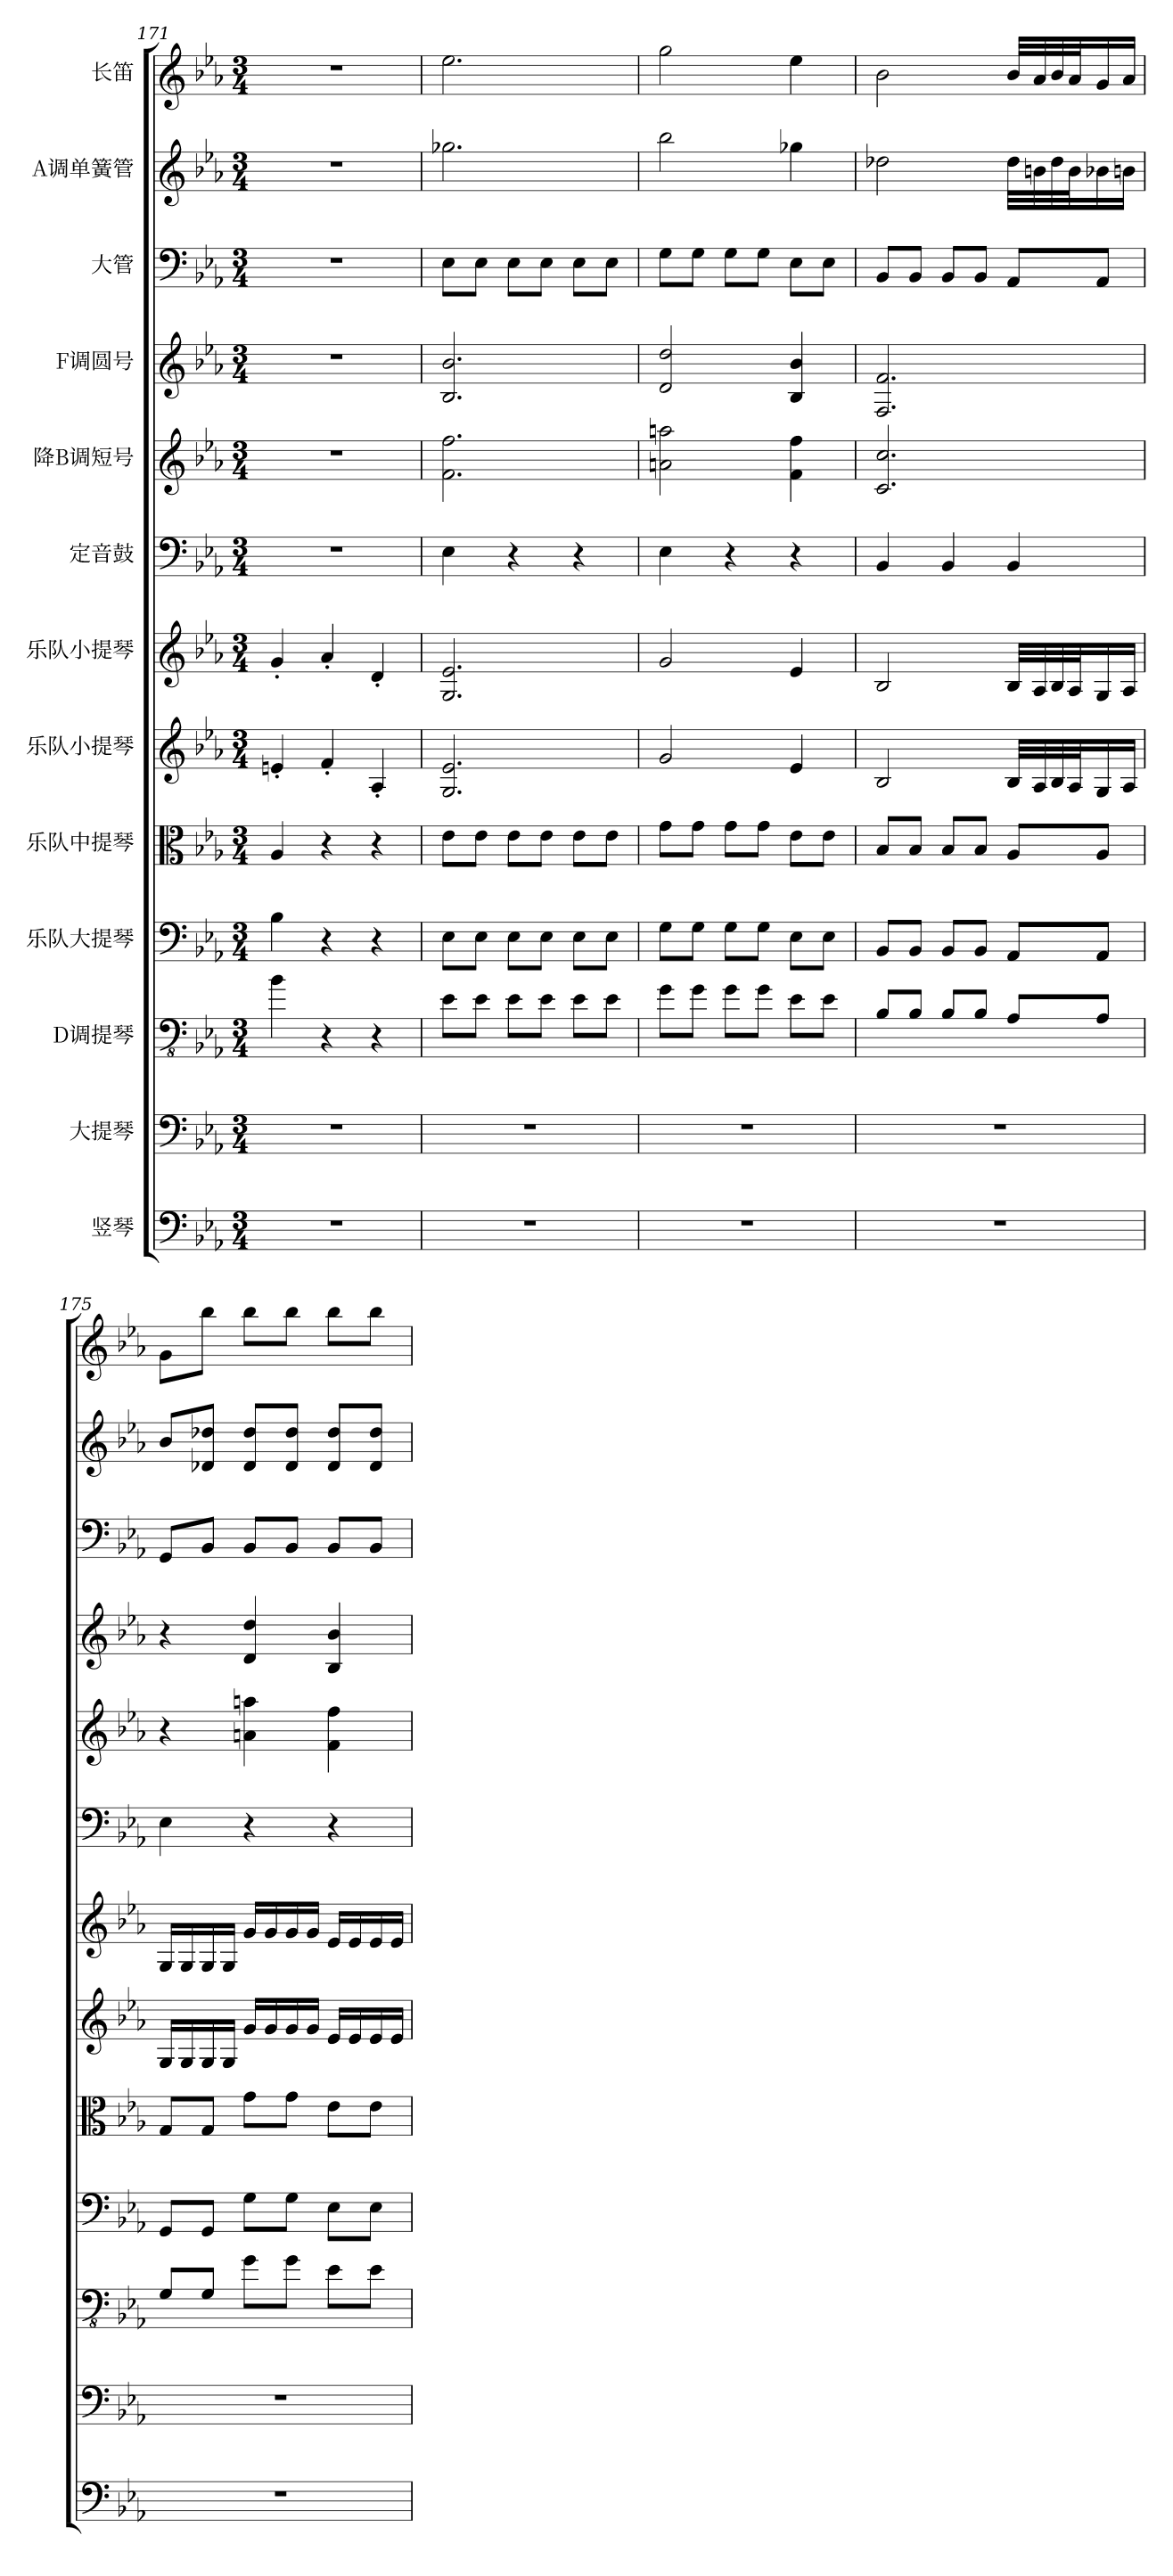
**kern	**kern	**kern	**kern	**kern	**kern	**kern	**kern	**kern	**kern	**kern	**kern	**kern
*part13	*part12	*part11	*part10	*part9	*part8	*part7	*part6	*part5	*part4	*part3	*part2	*part1
*staff13	*staff12	*staff11	*staff10	*staff9	*staff8	*staff7	*staff6	*staff5	*staff4	*staff3	*staff2	*staff1
*I"竖琴	*I"大提琴	*I"D调提琴	*I"乐队大提琴	*I"乐队中提琴	*I"乐队小提琴	*I"乐队小提琴	*I"定音鼓	*I"降B调短号	*I"F调圆号	*I"大管	*I"A调单簧管	*I"长笛
*clefF4	*clefF4	*clefFv4	*clefF4	*clefC3	*clefG2	*clefG2	*clefF4	*clefG2	*clefG2	*clefF4	*clefG2	*clefG2
*	*	*ITrd7c12	*	*	*	*	*	*ITrd1c2	*ITrd4c7	*	*ITrd2c3	*
*k[b-e-a-]	*k[b-e-a-]	*k[b-e-a-]	*k[b-e-a-]	*k[b-e-a-]	*k[b-e-a-]	*k[b-e-a-]	*k[b-e-a-]	*k[b-e-a-d-g-]	*k[b-e-a-d-]	*k[b-e-a-]	*k[]	*k[b-e-a-]
*M3/4	*M3/4	*M3/4	*M3/4	*M3/4	*M3/4	*M3/4	*M3/4	*M3/4	*M3/4	*M3/4	*M3/4	*M3/4
=171	=171	=171	=171	=171	=171	=171	=171	=171	=171	=171	=171	=171
2.r	2.r	4BB-\	4B-\	4A-/	4en'/	4g'/	2.r	2.r	2.r	2.r	2.r	2.r
.	.	4r	4r	4r	4f'/	4a-'/	.	.	.	.	.	.
.	.	4r	4r	4r	4A-'/	4d'/	.	.	.	.	.	.
=172	=172	=172	=172	=172	=172	=172	=172	=172	=172	=172	=172	=172
*	*	*	*	*	*	*	*	*	*	*	*	*MM148
2.r	2.r	8EE-\L	8E-\L	8e-\L	2.G/ 2.e-/	2.G/ 2.e-/	4E-\	2.e-\ 2.ee-\	2.E-/ 2.e-/	8E-\L	2.ee-X\	2.ee-\
.	.	8EE-\J	8E-\J	8e-\J	.	.	.	.	.	8E-\J	.	.
.	.	8EE-\L	8E-\L	8e-\L	.	.	4r	.	.	8E-\L	.	.
.	.	8EE-\J	8E-\J	8e-\J	.	.	.	.	.	8E-\J	.	.
.	.	8EE-\L	8E-\L	8e-\L	.	.	4r	.	.	8E-\L	.	.
.	.	8EE-\J	8E-\J	8e-\J	.	.	.	.	.	8E-\J	.	.
=173	=173	=173	=173	=173	=173	=173	=173	=173	=173	=173	=173	=173
2.r	2.r	8GG\L	8G\L	8g\L	2g/	2g/	4E-\	2gn\ 2ggn\	2G/ 2g/	8G\L	2gg\	2gg\
.	.	8GG\J	8G\J	8g\J	.	.	.	.	.	8G\J	.	.
.	.	8GG\L	8G\L	8g\L	.	.	4r	.	.	8G\L	.	.
.	.	8GG\J	8G\J	8g\J	.	.	.	.	.	8G\J	.	.
.	.	8EE-\L	8E-\L	8e-\L	4e-/	4e-/	4r	4e-\ 4ee-\	4E-/ 4e-/	8E-\L	4ee-X\	4ee-\
.	.	8EE-\J	8E-\J	8e-\J	.	.	.	.	.	8E-\J	.	.
=174	=174	=174	=174	=174	=174	=174	=174	=174	=174	=174	=174	=174
2.r	2.r	8BBB-/L	8BB-/L	8B-/L	2B-/	2B-/	4BB-/	2.B-/ 2.b-/	2.BB-/ 2.B-/	8BB-/L	2b-X\	2b-\
.	.	8BBB-/J	8BB-/J	8B-/J	.	.	.	.	.	8BB-/J	.	.
.	.	8BBB-/L	8BB-/L	8B-/L	.	.	4BB-/	.	.	8BB-/L	.	.
.	.	8BBB-/J	8BB-/J	8B-/J	.	.	.	.	.	8BB-/J	.	.
.	.	8AAA-/L	8AA-/L	8A-/L	32B-/LLL	32B-/LLL	4BB-/	.	.	8AA-/L	32b-\LLL	32b-/LLL
.	.	.	.	.	32A-/	32A-/	.	.	.	.	32g#X\	32a-/
.	.	.	.	.	32B-/	32B-/	.	.	.	.	32b-\	32b-/
.	.	.	.	.	32A-/J	32A-/J	.	.	.	.	32g#\J	32a-/J
.	.	8AAA-/J	8AA-/J	8A-/J	16G/	16G/	.	.	.	8AA-/J	16gn\	16g/
.	.	.	.	.	16A-/JJ	16A-/JJ	.	.	.	.	16g#X\JJ	16a-/JJ
!!LO:PB:g=z
=175	=175	=175	=175	=175	=175	=175	=175	=175	=175	=175	=175	=175
2.r	2.r	8GGG/L	8GG/L	8G/L	16G/LL	16G/LL	4E-\	4r	4r	8GG/L	8g/L	8g\L
.	.	.	.	.	16G/	16G/	.	.	.	.	.	.
.	.	8GGG/J	8GG/J	8G/J	16G/	16G/	.	.	.	8BB-/J	8B-X/ 8b-X/J	8bb-\J
.	.	.	.	.	16G/JJ	16G/JJ	.	.	.	.	.	.
.	.	8GG\L	8G\L	8g\L	16g/LL	16g/LL	4r	4gn\ 4ggn\	4G/ 4g/	8BB-/L	8B-/ 8b-/L	8bb-\L
.	.	.	.	.	16g/	16g/	.	.	.	.	.	.
.	.	8GG\J	8G\J	8g\J	16g/	16g/	.	.	.	8BB-/J	8B-/ 8b-/J	8bb-\J
.	.	.	.	.	16g/JJ	16g/JJ	.	.	.	.	.	.
.	.	8EE-\L	8E-\L	8e-\L	16e-/LL	16e-/LL	4r	4e-\ 4ee-\	4E-/ 4e-/	8BB-/L	8B-/ 8b-/L	8bb-\L
.	.	.	.	.	16e-/	16e-/	.	.	.	.	.	.
.	.	8EE-\J	8E-\J	8e-\J	16e-/	16e-/	.	.	.	8BB-/J	8B-/ 8b-/J	8bb-\J
.	.	.	.	.	16e-/JJ	16e-/JJ	.	.	.	.	.	.
=	=	=	=	=	=	=	=	=	=	=	=	=
*-	*-	*-	*-	*-	*-	*-	*-	*-	*-	*-	*-	*-
